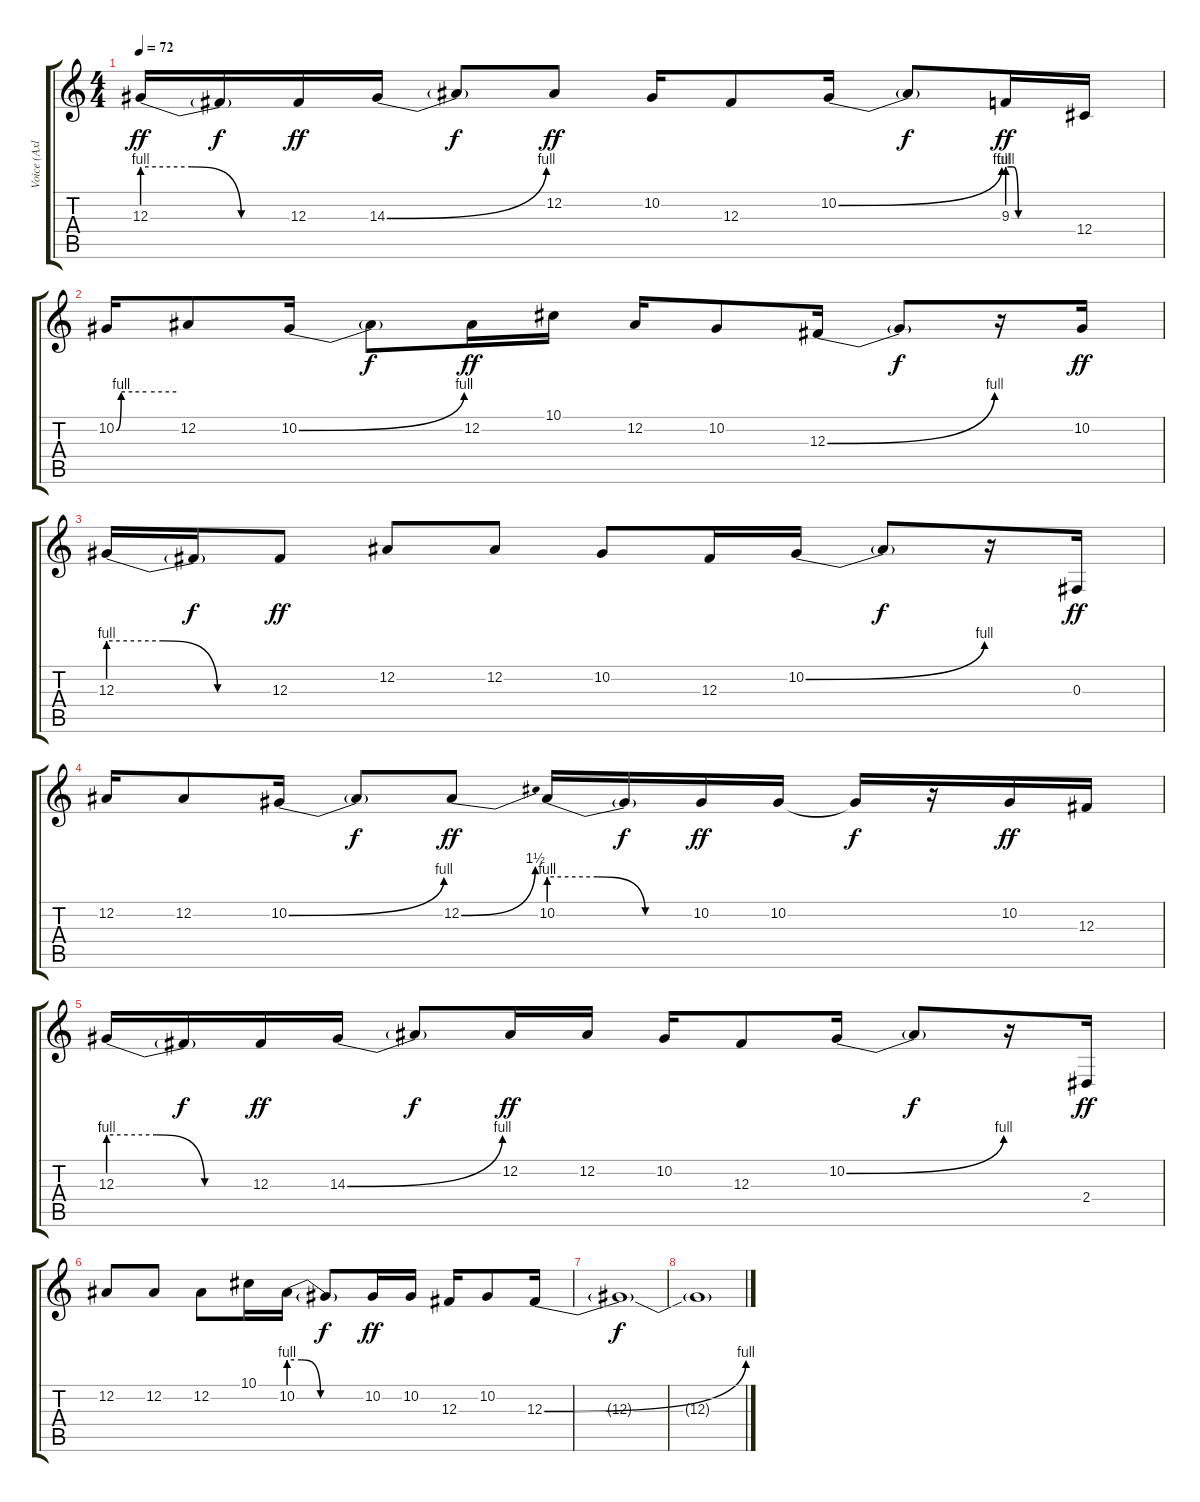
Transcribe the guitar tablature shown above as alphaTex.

\track ("Voice (Axl)" "Voice (Axl") {instrument lead2sawtooth}
\staff {score tabs}
\tuning (Eb4 Bb3 Gb3 Db3 Ab2 Eb2) {hide}
\ts (4 4)
\tempo 72
\clef g2
\ks c
12.3{be (custom 0 4 20 4 40 0 60 0)}.16{dy ff} 12.3{t}.16{dy f} 12.3.16{dy ff} 14.3{be (bend 0 0 60 4)}.16 14.3{t}.8{dy f} 12.2.8{dy ff} 10.2.16 12.3.8 10.2{be (bend 0 0 60 4)}.16 10.2{t}.8{dy f} 9.3{be (custom 0 4 5 4 10 0 40 0 60 0)}.16{dy ff} 12.4.16 |
10.2{be (custom 0 0 5 4 16 4 30 4 60 4)}.16 12.2.8 10.2{be (bend 0 0 60 4)}.16 10.2{t}.8{dy f} 12.2.16{dy ff} 10.1.16 12.2.16 10.2.8 12.3{be (bend 0 0 60 4)}.16 12.3{t}.8{dy f} r.16 10.2.16{dy ff} |
12.3{be (custom 0 4 20 4 40 0 60 0)}.16 12.3{t}.16{dy f} 12.3.8{dy ff} 12.2.8 12.2.8 10.2.8 12.3.16 10.2{be (bend 0 0 60 4)}.16 10.2{t}.8{dy f} r.16 0.3.16{dy ff} |
12.2.16 12.2.8 10.2{be (bend 0 0 60 4)}.16 10.2{t}.8{dy f} 12.2{be (bend 0 0 60 6)}.8{dy ff} 10.2{be (custom 0 4 20 4 40 0 60 0)}.16 10.2{t}.16{dy f} 10.2.16{dy ff} 10.2.16 10.2{t}.16{dy f} r.16 10.2.16{dy ff} 12.3.16 |
12.3{be (custom 0 4 20 4 40 0 60 0)}.16 12.3{t}.16{dy f} 12.3.16{dy ff} 14.3{be (bend 0 0 60 4)}.16 14.3{t}.8{dy f} 12.2.16{dy ff} 12.2.16 10.2.16 12.3.8 10.2{be (bend 0 0 60 4)}.16 10.2{t}.8{dy f} r.16 2.4.16{dy ff} |
12.2.8 12.2.8 12.2.8 10.1.16 10.2{be (custom 0 4 10 4 25 0 40 0 60 0)}.16 10.2{t}.8{dy f} 10.2.16{dy ff} 10.2.16 12.3.16 10.2.8 12.3{be (bend 0 0 60 4)}.16 |
12.3{t}.1{dy f} |
12.3{t}.1
